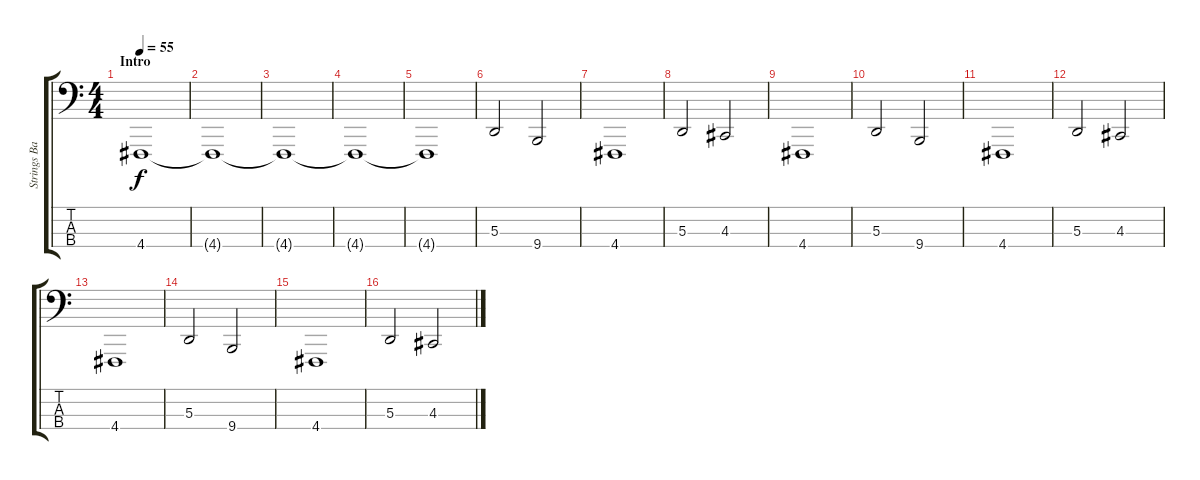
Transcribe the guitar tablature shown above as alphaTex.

\track ("Strings Bass" "Strings Ba") {instrument stringensemble2}
\staff {score tabs}
\tuning (G2 D2 A1 D1) {hide}
\ts (4 4)
\section ("" "Intro")
\tempo 55
\clef f4
\ks c
4.4.1{dy f instrument stringensemble2} |
4.4{t}.1 |
4.4{t}.1 |
4.4{t}.1 |
4.4{t}.1 |
5.3.2 9.4.2 |
4.4.1 |
5.3.2 4.3.2 |
4.4.1 |
5.3.2 9.4.2 |
4.4.1 |
5.3.2 4.3.2 |
4.4.1 |
5.3.2 9.4.2 |
4.4.1 |
5.3.2 4.3.2
